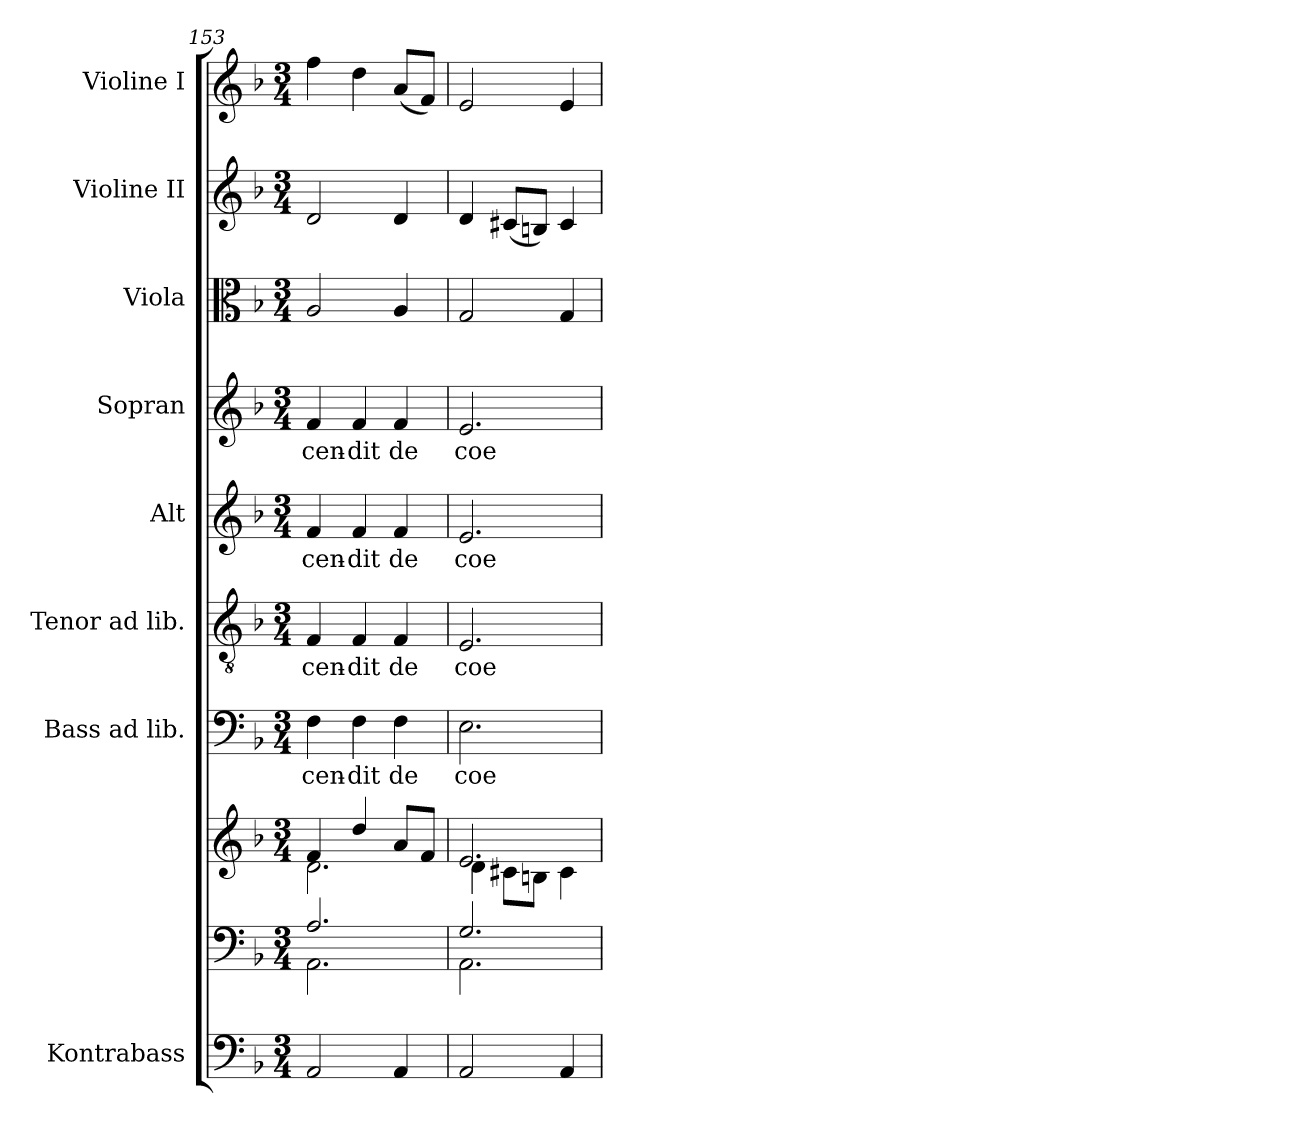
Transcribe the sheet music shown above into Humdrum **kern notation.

**kern	**kern	**kern	**kern	**text	**kern	**text	**kern	**text	**kern	**text	**kern	**kern	**kern
*part9	*part8	*part8	*part7	*part7	*part6	*part6	*part5	*part5	*part4	*part4	*part3	*part2	*part1
*staff10	*staff9	*staff8	*staff7	*staff7	*staff6	*staff6	*staff5	*staff5	*staff4	*staff4	*staff3	*staff2	*staff1
*I"Kontrabass	*	*	*I"Bass ad lib.	*	*I"Tenor ad lib.	*	*I"Alt	*	*I"Sopran	*	*I"Viola	*I"Violine II	*I"Violine I
*I'Kb.	*	*	*I'B.	*	*I'T.	*	*I'A.	*	*I'S.	*	*I'Vla.	*I'Vl. II	*I'Vl. I
*clefF4	*clefF4	*clefG2	*clefF4	*	*clefGv2	*	*clefG2	*	*clefG2	*	*clefC3	*clefG2	*clefG2
*ITrd7c12	*	*	*	*	*	*	*	*	*	*	*	*	*
*k[b-]	*k[b-]	*k[b-]	*k[b-]	*	*k[b-]	*	*k[b-]	*	*k[b-]	*	*k[b-]	*k[b-]	*k[b-]
*F:	*F:	*F:	*F:	*	*F:	*	*F:	*	*F:	*	*F:	*F:	*F:
*M3/4	*M3/4	*M3/4	*M3/4	*	*M3/4	*	*M3/4	*	*M3/4	*	*M3/4	*M3/4	*M3/4
=153	=153	=153	=153	=153	=153	=153	=153	=153	=153	=153	=153	=153	=153
*	*^	*^	*	*	*	*	*	*	*	*	*	*	*
!	!	!	!	!	!	!LO:LY:b	!	!LO:LY:b	!	!LO:LY:b	!	!LO:LY:b	!	!	!
2AAA/	2.A/	2.AA\	4f/	2.d\	4F\	-cen-	4F/	-cen-	4f/	-cen-	4f/	-cen-	2A/	2d/	4ff\
!	!	!	!	!	!	!LO:LY:b	!	!LO:LY:b	!	!LO:LY:b	!	!LO:LY:b	!	!	!
.	.	.	4dd/	.	4F\	-dit	4F/	-dit	4f/	-dit	4f/	-dit	.	.	4dd\
!	!	!	!	!	!	!LO:LY:b	!	!LO:LY:b	!	!LO:LY:b	!	!LO:LY:b	!	!	!
4AAA/	.	.	8a/L	.	4F\	de	4F/	de	4f/	de	4f/	de	4A/	4d/	(<8a/L
.	.	.	8f/J	.	.	.	.	.	.	.	.	.	.	.	8f/J)
=154	=154	=154	=154	=154	=154	=154	=154	=154	=154	=154	=154	=154	=154	=154	=154
!	!	!	!	!	!	!LO:LY:b	!	!LO:LY:b	!	!LO:LY:b	!	!LO:LY:b	!	!	!
2AAA/	2.G/	2.AA\	2.e/	4d\	2.E\	coe-	2.E/	coe-	2.e/	coe-	2.e/	coe-	2G/	4d/	2e/
.	.	.	.	8c#X\L	.	.	.	.	.	.	.	.	.	(<8c#X/L	.
.	.	.	.	8Bn\J	.	.	.	.	.	.	.	.	.	8Bn/J)	.
4AAA/	.	.	.	4c#\	.	.	.	.	.	.	.	.	4G/	4c#/	4e/
*	*v	*v	*	*	*	*	*	*	*	*	*	*	*	*	*
*	*	*v	*v	*	*	*	*	*	*	*	*	*	*	*
=	=	=	=	=	=	=	=	=	=	=	=	=	=
*-	*-	*-	*-	*-	*-	*-	*-	*-	*-	*-	*-	*-	*-
